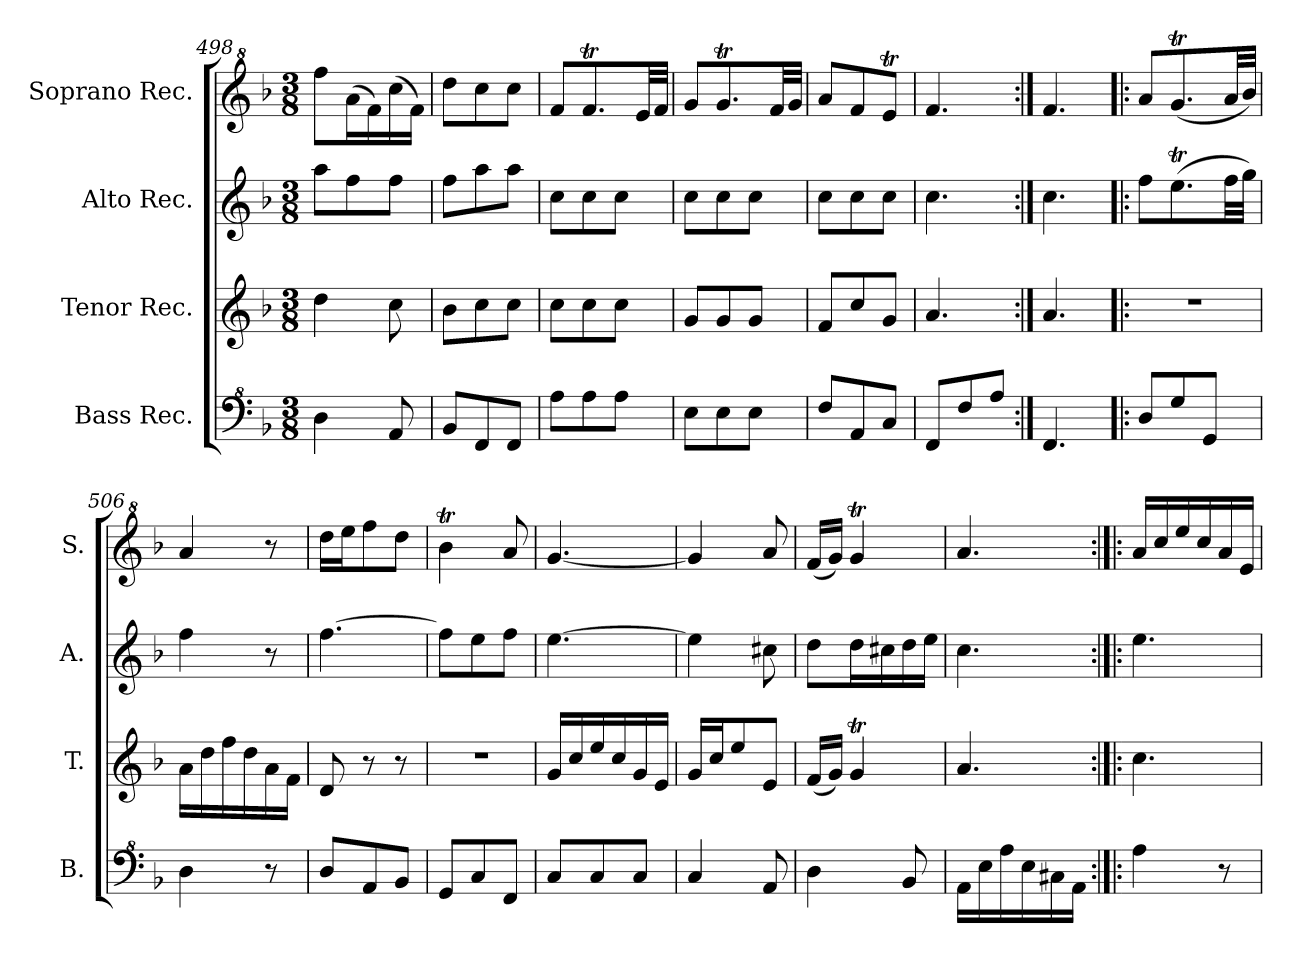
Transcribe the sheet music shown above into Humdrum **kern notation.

**kern	**kern	**kern	**kern
*part4	*part3	*part2	*part1
*staff4	*staff3	*staff2	*staff1
*I"Bass Rec.	*I"Tenor Rec.	*I"Alto Rec.	*I"Soprano Rec.
*I'B.	*I'T.	*I'A.	*I'S.
*clefF^4	*clefG2	*clefG2	*clefG^2
*k[b-]	*k[b-]	*k[b-]	*k[b-]
*M3/8	*M3/8	*M3/8	*M3/8
=498	=498	=498	=498
4d\	4dd\	8aa\L	8fff\L
.	.	8ff\	(16aa\L
.	.	.	16ff\)
8A/	8cc\	8ff\J	(16ccc\
.	.	.	16ff\JJ)
!!LO:LB:g=z
=499	=499	=499	=499
8B-/L	8b-\L	8ff\L	8ddd\L
8F/	8cc\	8aa\	8ccc\
8F/J	8cc\J	8aa\J	8ccc\J
=500	=500	=500	=500
8a\L	8cc\L	8cc\L	8ff/L
8a\	8cc\	8cc\	8.ffT/
8a\J	8cc\J	8cc\J	.
.	.	.	32ee/LL
.	.	.	32ff/JJJ
=501	=501	=501	=501
8e\L	8g/L	8cc\L	8gg/L
8e\	8g/	8cc\	8.ggT/
8e\J	8g/J	8cc\J	.
.	.	.	32ff/LL
.	.	.	32gg/JJJ
=502	=502	=502	=502
8f/L	8f/L	8cc\L	8aa/L
8A/	8cc/	8cc\	8ff/
8c/J	8g/J	8cc\J	8eet/J
=503	=503	=503	=503
8F/L	4.a/	4.cc\	4.ff/
8f/	.	.	.
8a/J	.	.	.
=504:|!	=504:|!	=504:|!	=504:|!
4.F/	4.a/	4.cc\	4.ff/
=505!|:	=505!|:	=505!|:	=505!|:
8d/L	4.r	8ff\L	8aa/L
8g/	.	(8.eet\	(8.ggT/
8G/J	.	.	.
.	.	32ff\LL	32aa/LL
.	.	32gg\JJJ)	32bb-/JJJ)
=506	=506	=506	=506
4d\	16a\LL	4ff\	4aa/
.	16dd\	.	.
.	16ff\	.	.
.	16dd\	.	.
8r	16a\	8r	8r
.	16f\JJ	.	.
=507	=507	=507	=507
8d/L	8d/	[4.ff\	16ddd\LL
.	.	.	16eee\J
8A/	8r	.	8fff\
8B-/J	8r	.	8ddd\J
=508	=508	=508	=508
8G/L	4.r	8ff\L]	4bb-T\
8c/	.	8ee\	.
8F/J	.	8ff\J	8aa/
!!LO:LB:g=z
=509	=509	=509	=509
8c/L	16g/LL	[4.ee\	[4.gg/
.	16cc/	.	.
8c/	16ee/	.	.
.	16cc/	.	.
8c/J	16g/	.	.
.	16e/JJ	.	.
=510	=510	=510	=510
4c/	16g/LL	4ee\]	4gg/]
.	16cc/J	.	.
.	8ee/	.	.
8A/	8e/J	8cc#X\	8aa/
=511	=511	=511	=511
4d\	(16f/LL	8dd\L	(16ff/LL
.	16g/JJ)	.	16gg/JJ)
.	4gT/	16dd\L	4ggT/
.	.	16cc#X\	.
8B-/	.	16dd\	.
.	.	16ee\JJ	.
=512	=512	=512	=512
16A\LL	4.a/	4.cc\	4.aa/
16e\	.	.	.
16a\	.	.	.
16e\	.	.	.
16c#X\	.	.	.
16A\JJ	.	.	.
=513:|!|:	=513:|!|:	=513:|!|:	=513:|!|:
4a\	4.cc\	4.ee\	16aa/LL
.	.	.	16ccc/
.	.	.	16eee/
.	.	.	16ccc/
8r	.	.	16aa/
.	.	.	16ee/JJ
=	=	=	=
*-	*-	*-	*-
